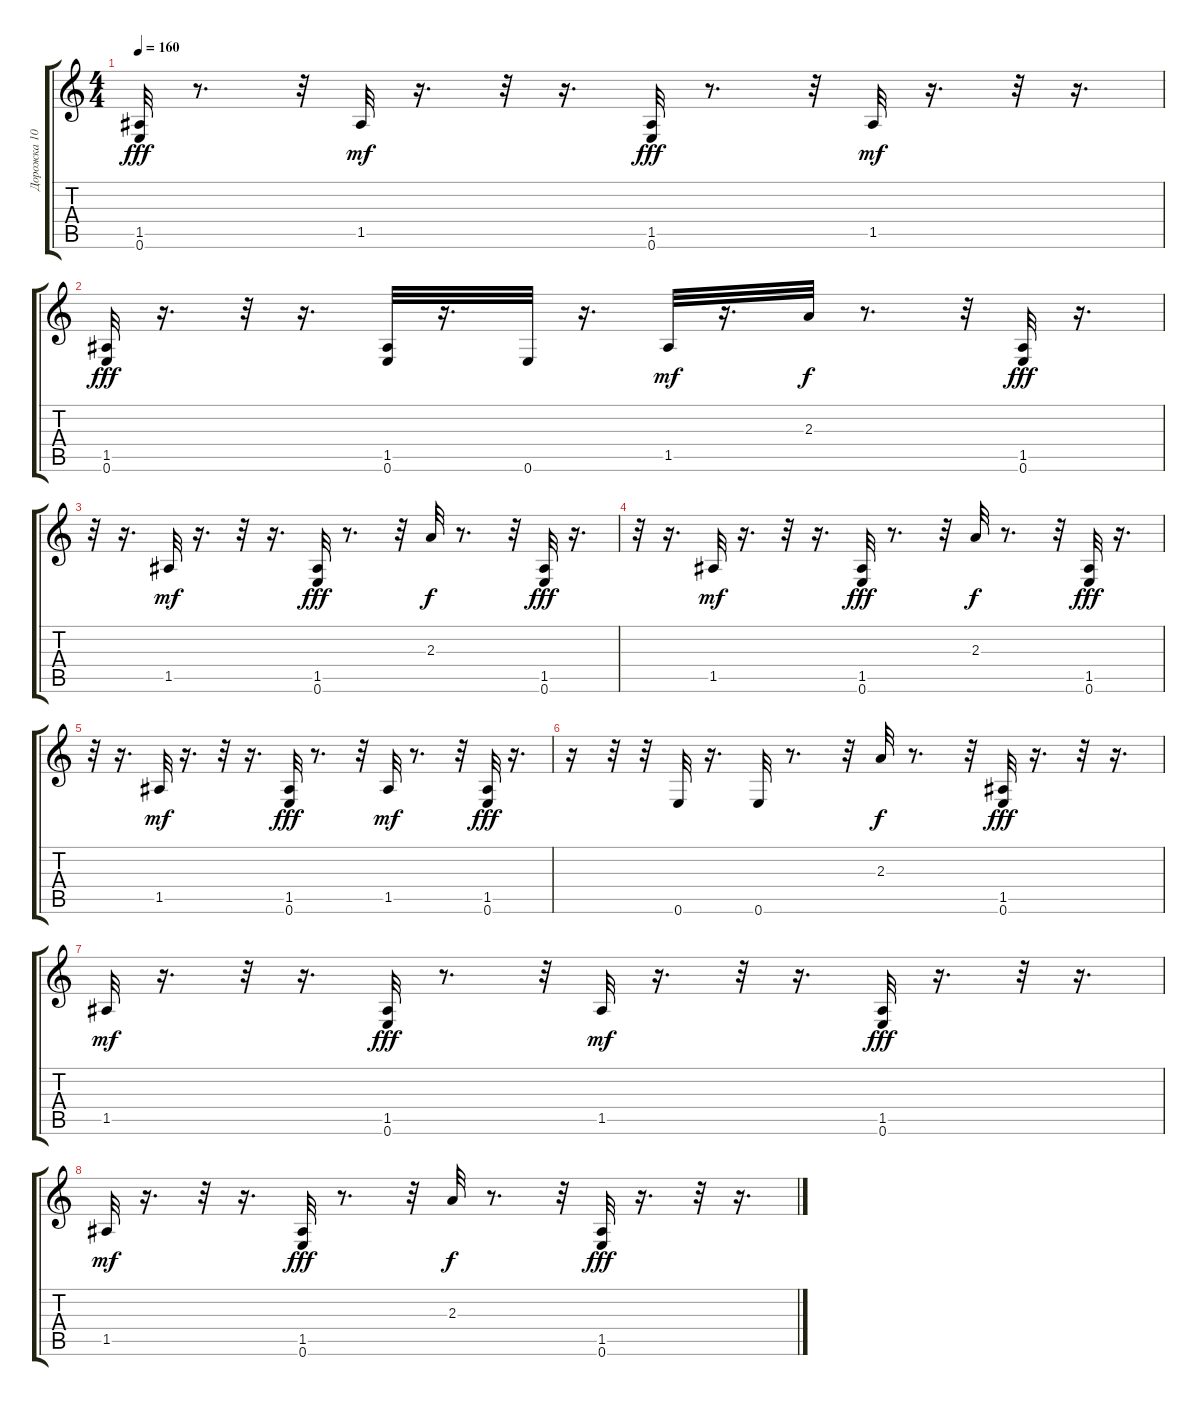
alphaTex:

\track ("Дорожка 10" "Дорожка 10") {instrument acousticguitarnylon}
\staff {score tabs}
\tuning (E4 B3 G3 D3 A2 E2) {hide}
\ts (4 4)
\tempo 160
\clef g2
\ks c
(1.5 0.6).32{dy fff} r.8{d} r.32 1.5.32{dy mf} r.16{d} r.32 r.16{d} (1.5 0.6).32{dy fff} r.8{d} r.32 1.5.32{dy mf} r.16{d} r.32 r.16{d} |
(1.5 0.6).32{dy fff} r.16{d} r.32 r.16{d} (1.5 0.6).32 r.16{d} 0.6.32 r.16{d} 1.5.32{dy mf} r.16{d} 2.3.32{dy f} r.8{d} r.32 (1.5 0.6).32{dy fff} r.16{d} |
r.32 r.16{d} 1.5.32{dy mf} r.16{d} r.32 r.16{d} (1.5 0.6).32{dy fff} r.8{d} r.32 2.3.32{dy f} r.8{d} r.32 (1.5 0.6).32{dy fff} r.16{d} |
r.32 r.16{d} 1.5.32{dy mf} r.16{d} r.32 r.16{d} (1.5 0.6).32{dy fff} r.8{d} r.32 2.3.32{dy f} r.8{d} r.32 (1.5 0.6).32{dy fff} r.16{d} |
r.32 r.16{d} 1.5.32{dy mf} r.16{d} r.32 r.16{d} (1.5 0.6).32{dy fff} r.8{d} r.32 1.5.32{dy mf} r.8{d} r.32 (1.5 0.6).32{dy fff} r.16{d} |
r.16 r.32 r.32 0.6.32 r.16{d} 0.6.32 r.8{d} r.32 2.3.32{dy f} r.8{d} r.32 (1.5 0.6).32{dy fff} r.16{d} r.32 r.16{d} |
1.5.32{dy mf} r.16{d} r.32 r.16{d} (1.5 0.6).32{dy fff} r.8{d} r.32 1.5.32{dy mf} r.16{d} r.32 r.16{d} (1.5 0.6).32{dy fff} r.16{d} r.32 r.16{d} |
1.5.32{dy mf} r.16{d} r.32 r.16{d} (1.5 0.6).32{dy fff} r.8{d} r.32 2.3.32{dy f} r.8{d} r.32 (1.5 0.6).32{dy fff} r.16{d} r.32 r.16{d}
